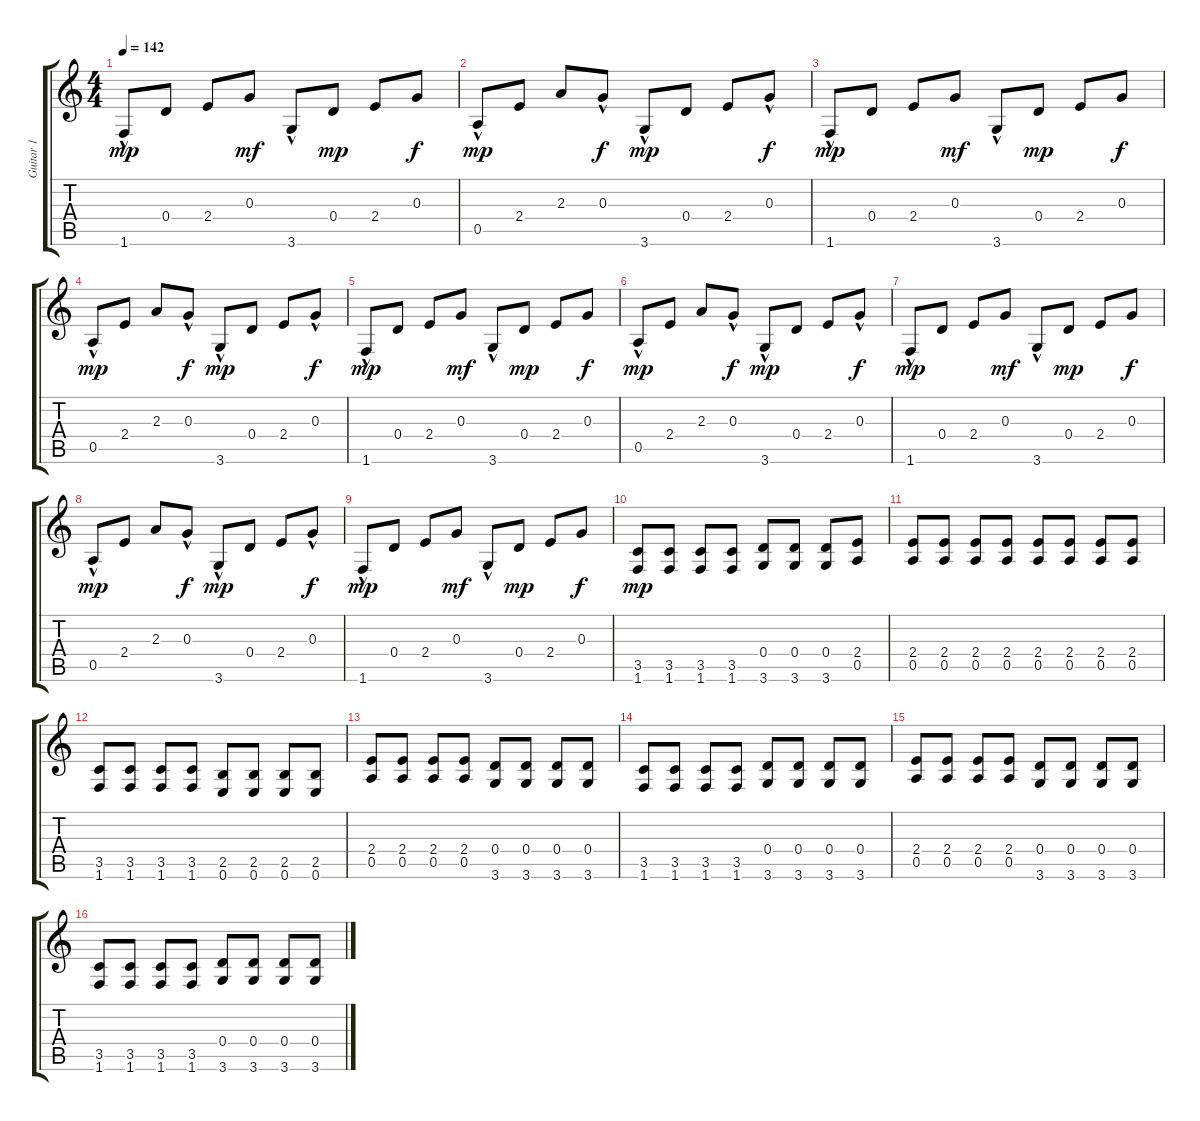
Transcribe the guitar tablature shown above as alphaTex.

\track ("Guitar 1" "Guitar 1") {instrument electricguitarclean}
\staff {score tabs}
\tuning (E4 B3 G3 D3 A2 E2) {hide}
\ts (4 4)
\tempo 142
\clef g2
\ks c
1.6{hac}.8{dy mp} 0.4.8 2.4.8 0.3.8{dy mf} 3.6{hac}.8 0.4.8{dy mp} 2.4.8 0.3.8{dy f} |
0.5{hac}.8{dy mp} 2.4.8 2.3.8 0.3{hac}.8{dy f} 3.6{hac}.8{dy mp} 0.4.8 2.4.8 0.3{hac}.8{dy f} |
1.6{hac}.8{dy mp} 0.4.8 2.4.8 0.3.8{dy mf} 3.6{hac}.8 0.4.8{dy mp} 2.4.8 0.3.8{dy f} |
0.5{hac}.8{dy mp} 2.4.8 2.3.8 0.3{hac}.8{dy f} 3.6{hac}.8{dy mp} 0.4.8 2.4.8 0.3{hac}.8{dy f} |
1.6{hac}.8{dy mp} 0.4.8 2.4.8 0.3.8{dy mf} 3.6{hac}.8 0.4.8{dy mp} 2.4.8 0.3.8{dy f} |
0.5{hac}.8{dy mp} 2.4.8 2.3.8 0.3{hac}.8{dy f} 3.6{hac}.8{dy mp} 0.4.8 2.4.8 0.3{hac}.8{dy f} |
1.6{hac}.8{dy mp} 0.4.8 2.4.8 0.3.8{dy mf} 3.6{hac}.8 0.4.8{dy mp} 2.4.8 0.3.8{dy f} |
0.5{hac}.8{dy mp} 2.4.8 2.3.8 0.3{hac}.8{dy f} 3.6{hac}.8{dy mp} 0.4.8 2.4.8 0.3{hac}.8{dy f} |
1.6{hac}.8{dy mp} 0.4.8 2.4.8 0.3.8{dy mf} 3.6{hac}.8 0.4.8{dy mp} 2.4.8 0.3.8{dy f} |
(3.5 1.6).8{dy mp} (3.5 1.6).8 (3.5 1.6).8 (3.5 1.6).8 (0.4 3.6).8 (0.4 3.6).8 (0.4 3.6).8 (2.4 0.5).8 |
(2.4 0.5).8 (2.4 0.5).8 (2.4 0.5).8 (2.4 0.5).8 (2.4 0.5).8 (2.4 0.5).8 (2.4 0.5).8 (2.4 0.5).8 |
(3.5 1.6).8 (3.5 1.6).8 (3.5 1.6).8 (3.5 1.6).8 (2.5 0.6).8 (2.5 0.6).8 (2.5 0.6).8 (2.5 0.6).8 |
(2.4 0.5).8 (2.4 0.5).8 (2.4 0.5).8 (2.4 0.5).8 (0.4 3.6).8 (0.4 3.6).8 (0.4 3.6).8 (0.4 3.6).8 |
(3.5 1.6).8 (3.5 1.6).8 (3.5 1.6).8 (3.5 1.6).8 (0.4 3.6).8 (0.4 3.6).8 (0.4 3.6).8 (0.4 3.6).8 |
(2.4 0.5).8 (2.4 0.5).8 (2.4 0.5).8 (2.4 0.5).8 (0.4 3.6).8 (0.4 3.6).8 (0.4 3.6).8 (0.4 3.6).8 |
(3.5 1.6).8 (3.5 1.6).8 (3.5 1.6).8 (3.5 1.6).8 (0.4 3.6).8 (0.4 3.6).8 (0.4 3.6).8 (0.4 3.6).8
